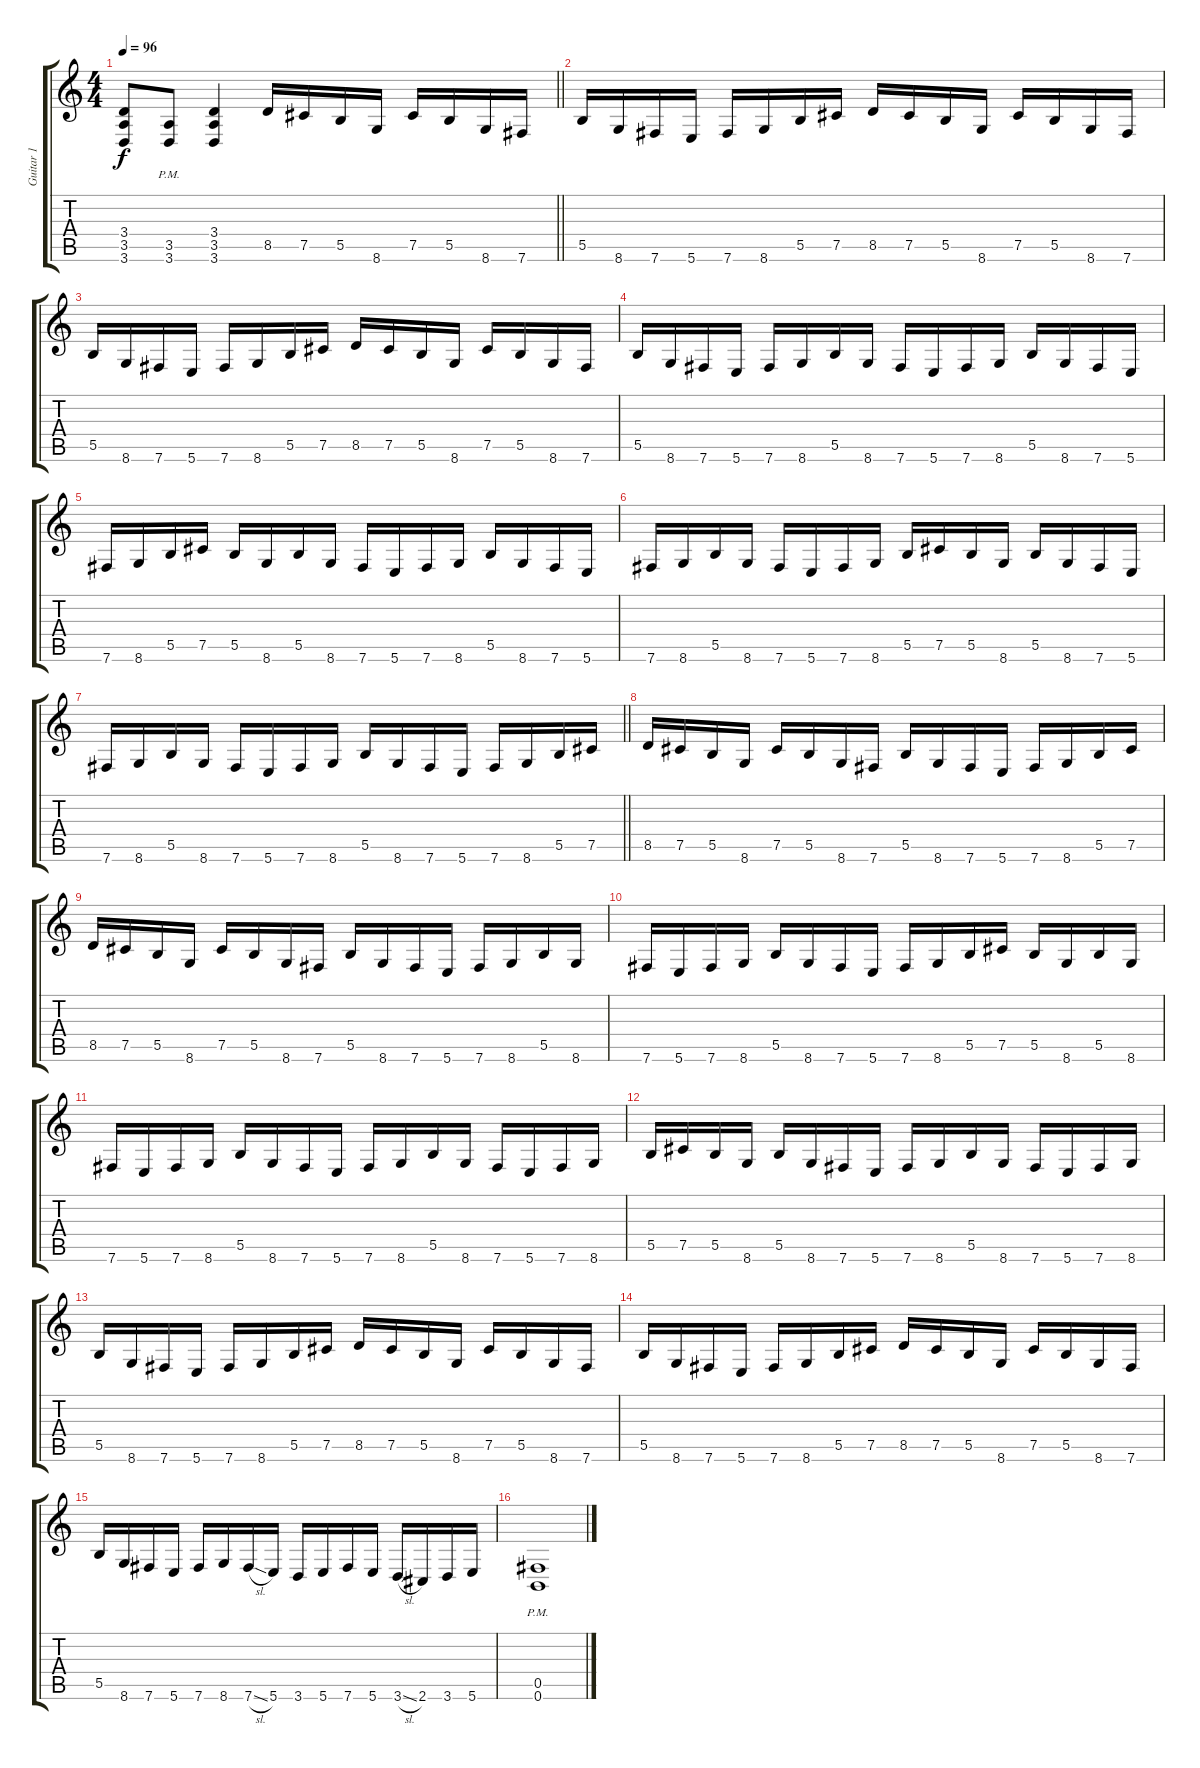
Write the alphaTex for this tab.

\track ("Guitar 1" "Guitar 1") {instrument distortionguitar}
\staff {score tabs}
\tuning (Db4 Ab3 E3 B2 Gb2 B1) {hide}
\ts (4 4)
\tempo 96
\clef g2
\barLineRight lightlight
\ks c
(3.4{t} 3.5{t} 3.6{t}).8{dy f} (3.5{pm} 3.6{pm}).8 (3.4 3.5 3.6).4 8.5.16 7.5.16 5.5.16 8.6.16 7.5.16 5.5.16 8.6.16 7.6.16 |
5.5.16 8.6.16 7.6.16 5.6.16 7.6.16 8.6.16 5.5.16 7.5.16 8.5.16 7.5.16 5.5.16 8.6.16 7.5.16 5.5.16 8.6.16 7.6.16 |
5.5.16 8.6.16 7.6.16 5.6.16 7.6.16 8.6.16 5.5.16 7.5.16 8.5.16 7.5.16 5.5.16 8.6.16 7.5.16 5.5.16 8.6.16 7.6.16 |
5.5.16 8.6.16 7.6.16 5.6.16 7.6.16 8.6.16 5.5.16 8.6.16 7.6.16 5.6.16 7.6.16 8.6.16 5.5.16 8.6.16 7.6.16 5.6.16 |
7.6.16 8.6.16 5.5.16 7.5.16 5.5.16 8.6.16 5.5.16 8.6.16 7.6.16 5.6.16 7.6.16 8.6.16 5.5.16 8.6.16 7.6.16 5.6.16 |
7.6.16 8.6.16 5.5.16 8.6.16 7.6.16 5.6.16 7.6.16 8.6.16 5.5.16 7.5.16 5.5.16 8.6.16 5.5.16 8.6.16 7.6.16 5.6.16 |
\barLineRight lightlight
7.6.16 8.6.16 5.5.16 8.6.16 7.6.16 5.6.16 7.6.16 8.6.16 5.5.16 8.6.16 7.6.16 5.6.16 7.6.16 8.6.16 5.5.16 7.5.16 |
8.5.16 7.5.16 5.5.16 8.6.16 7.5.16 5.5.16 8.6.16 7.6.16 5.5.16 8.6.16 7.6.16 5.6.16 7.6.16 8.6.16 5.5.16 7.5.16 |
8.5.16 7.5.16 5.5.16 8.6.16 7.5.16 5.5.16 8.6.16 7.6.16 5.5.16 8.6.16 7.6.16 5.6.16 7.6.16 8.6.16 5.5.16 8.6.16 |
7.6.16 5.6.16 7.6.16 8.6.16 5.5.16 8.6.16 7.6.16 5.6.16 7.6.16 8.6.16 5.5.16 7.5.16 5.5.16 8.6.16 5.5.16 8.6.16 |
7.6.16 5.6.16 7.6.16 8.6.16 5.5.16 8.6.16 7.6.16 5.6.16 7.6.16 8.6.16 5.5.16 8.6.16 7.6.16 5.6.16 7.6.16 8.6.16 |
5.5.16 7.5.16 5.5.16 8.6.16 5.5.16 8.6.16 7.6.16 5.6.16 7.6.16 8.6.16 5.5.16 8.6.16 7.6.16 5.6.16 7.6.16 8.6.16 |
5.5.16 8.6.16 7.6.16 5.6.16 7.6.16 8.6.16 5.5.16 7.5.16 8.5.16 7.5.16 5.5.16 8.6.16 7.5.16 5.5.16 8.6.16 7.6.16 |
5.5.16 8.6.16 7.6.16 5.6.16 7.6.16 8.6.16 5.5.16 7.5.16 8.5.16 7.5.16 5.5.16 8.6.16 7.5.16 5.5.16 8.6.16 7.6.16 |
5.5.16 8.6.16 7.6.16 5.6.16 7.6.16 8.6.16 7.6{sl}.16 5.6.16 3.6.16 5.6.16 7.6.16 5.6.16 3.6{sl}.16 2.6.16 3.6.16 5.6.16 |
(0.5{pm} 0.6{pm}).1
